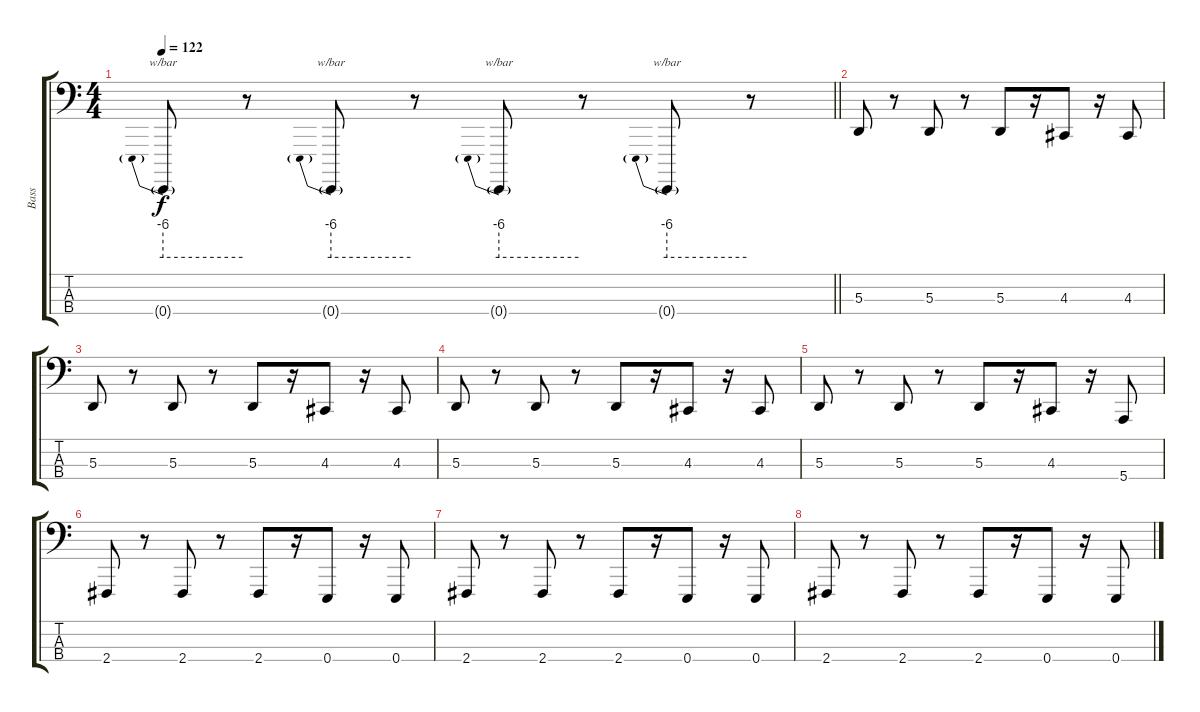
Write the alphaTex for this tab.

\track ("Bass" "Bass") {instrument lead1square}
\staff {score tabs}
\tuning (G2 D2 A1 E1) {hide}
\ts (4 4)
\tempo 122
\clef f4
\barLineRight lightlight
\ks c
0.4{g}.8{tbe (predive default 0 -24 60 -24) dy f} r.8 0.4{g}.8{tbe (predive default 0 -24 60 -24)} r.8 0.4{g}.8{tbe (predive default 0 -24 60 -24)} r.8 0.4{g}.8{tbe (predive default 0 -24 60 -24)} r.8 |
\section ("" "")
5.3.8{volume 12} r.8 5.3.8 r.8 5.3.8 r.16 4.3.8 r.16 4.3.8 |
5.3.8 r.8 5.3.8 r.8 5.3.8 r.16 4.3.8 r.16 4.3.8 |
5.3.8 r.8 5.3.8 r.8 5.3.8 r.16 4.3.8 r.16 4.3.8 |
5.3.8 r.8 5.3.8 r.8 5.3.8 r.16 4.3.8 r.16 5.4.8 |
2.4.8 r.8 2.4.8 r.8 2.4.8 r.16 0.4.8 r.16 0.4.8 |
2.4.8 r.8 2.4.8 r.8 2.4.8 r.16 0.4.8 r.16 0.4.8 |
2.4.8 r.8 2.4.8 r.8 2.4.8 r.16 0.4.8 r.16 0.4.8
